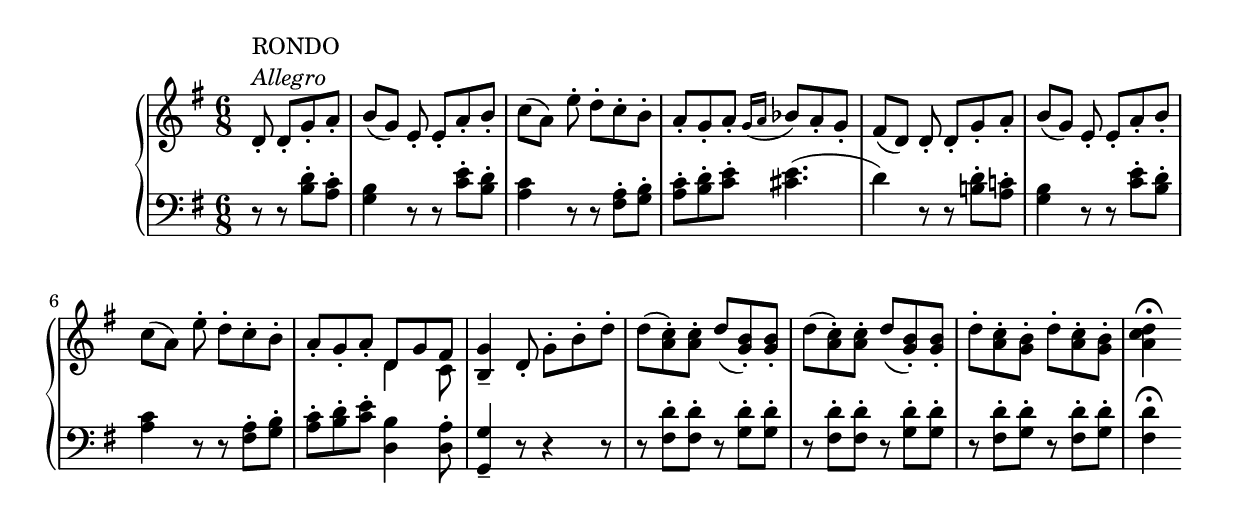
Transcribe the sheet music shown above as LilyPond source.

\version "2.11.34"
\include "english.ly"

% NR 1.3 Expressive marks

% L. v. Beethoven, Op. 49 no. 1 
% Piano sonata 19 - "Leichte Sonate"
% measures 1 - 12

%\layout {
%   \context {
%      \Score
%      \override SpacingSpanner #'base-shortest-duration = 
%         #(ly:make-moment 1 20) 
%   }
%}

\new PianoStaff <<

   % RH Staff
   \new Staff {
      \clef treble
      \key g \major
      \time 6/8
      \partial 2
      \once \override TextScript #'staff-padding = #2
      d'8 \staccato
      ^ \markup { \column {
         "RONDO"
         \italic "Allegro" } }
      d'8 \staccato
      g'8 \staccato
      a'8 \staccato

      |

      b'8 [ (
      g'8 ] )
      e'8 \staccato
      e' \staccato
      a'8 \staccato
      b'8 \staccato

      |

      c''8 [ (
      a'8 ] )
      e''8 \staccato
      d''8 \staccato
      c''8 \staccato
      b'8 \staccato

      |

      a'8 \staccato
      g'8 \staccato
      a'8 \staccato
      \acciaccatura { g'16 [ a'16 ] }
      bf'8
      a'8 \staccato
      g'8 \staccato

      |

      fs'8 [ (
      d'8 ] )
      d'8 \staccato
      d'8 \staccato
      g'8 \staccato
      a'8 \staccato

      |

      b'8 [ (
      g'8 ] )
      e'8 \staccato
      e'8 \staccato
      a'8 \staccato
      b'8 \staccato

      |

      c''8 [ (
      a'8 ] )
      e''8 \staccato
      d''8 \staccato
      c''8 \staccato
      b'8 \staccato

      |

      a'8 \staccato
      g'8 \staccato
      a'8 \staccato
      <<
         {
            \voiceOne
            d'8
            g'8
            fs'8
            \oneVoice
         }
         \new Voice {
            \voiceTwo
            d'4
            c'8
            \oneVoice
         }
      >>

      |

      <b g'>4 \tenuto
      d'8 \staccato
      g'8 \staccato
      b'8 \staccato
      d''8 \staccato

      |

      d''8 (
      <c'' a'>8 \staccato )
      <c'' a'>8 \staccato
      d''8 (
      <b' g'>8 \staccato )
      <b' g'>8 \staccato

      |

      d''8 (
      <c'' a'>8 \staccato )
      <c'' a'>8 \staccato
      d''8 (
      <b' g'>8 \staccato )
      <b' g'>8 \staccato

      |

      d''8 \staccato
      <c'' a'>8 \staccato
      <b' g'>8 \staccato
      d'' \staccato
      <c'' a'>8 \staccato
      <b' g'>8 \staccato

      |

      <d'' c'' a'>4 \fermata
   }

   % LH Staff
   \new Staff {
      \clef bass
      \key g \major
      \time 6/8
      \partial 2
      r8
      r8
      <d' b>8 \staccato
      <c' a>8 \staccato

      |

      <b g>4
      r8
      r8
      <e' c'>8 \staccato
      <d' b>8 \staccato

      |

      <c' a>4
      r8
      r8
      <a fs>8 \staccato
      <b g>8 \staccato

      |

      <c' a>8 \staccato
      <b d'>8 \staccato
      <e' c'>8 \staccato
      <e' cs'>4. (

      |

      d'4 )
      r8
      r8
      <d' b!>8 \staccato
      <c'! a>8 \staccato

      |

      <b g>4
      r8
      r8
      <e' c'>8 \staccato
      <d' b>8 \staccato

      |

      <c' a>4
      r8
      r8
      <a fs>8 \staccato
      <b g>8 \staccato 

      |

      <c' a>8 \staccato
      <d' b>8 \staccato
      <e' c'>8 \staccato
      <b d>4
      <a d>8 \staccato

      |

      <g g,>4 \tenuto
      r8
      r4
      r8

      |

      r8
      <d' fs>8 \staccato
      <d' fs>8 \staccato
      r8
      <d' g>8 \staccato
      <d' g>8 \staccato

      |

      r8
      <d' fs>8 \staccato
      <d' fs>8 \staccato
      r8
      <d' g>8 \staccato
      <d' g>8 \staccato

      |

      r8
      <d' fs>8 \staccato
      <d' g>8 \staccato
      r8
      <d' fs>8 \staccato
      <d' g>8 \staccato

      |

      <d' fs>4 \fermata
   }

>>
